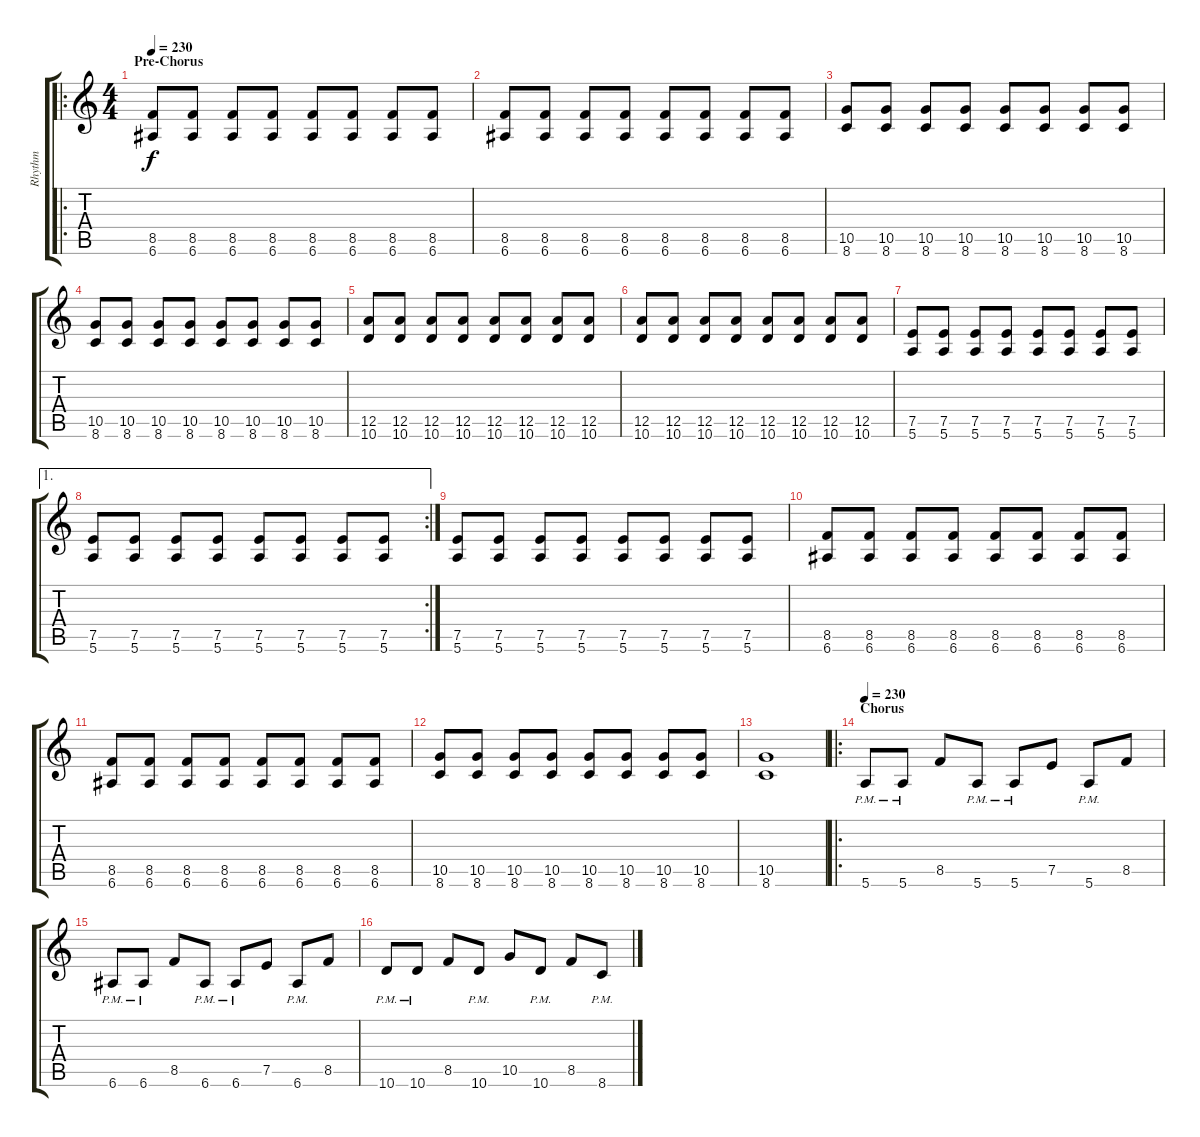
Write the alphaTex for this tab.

\track ("Rhythm" "Rhythm") {instrument overdrivenguitar}
\staff {score tabs}
\tuning (E4 B3 G3 D3 A2 E2) {hide}
\ro
\ts (4 4)
\section ("" "Pre-Chorus")
\tempo 230
\clef g2
\ks c
(8.5 6.6).8{dy f volume 14} (8.5 6.6).8 (8.5 6.6).8 (8.5 6.6).8 (8.5 6.6).8 (8.5 6.6).8 (8.5 6.6).8 (8.5 6.6).8 |
(8.5 6.6).8 (8.5 6.6).8 (8.5 6.6).8 (8.5 6.6).8 (8.5 6.6).8 (8.5 6.6).8 (8.5 6.6).8 (8.5 6.6).8 |
(10.5 8.6).8 (10.5 8.6).8 (10.5 8.6).8 (10.5 8.6).8 (10.5 8.6).8 (10.5 8.6).8 (10.5 8.6).8 (10.5 8.6).8 |
(10.5 8.6).8 (10.5 8.6).8 (10.5 8.6).8 (10.5 8.6).8 (10.5 8.6).8 (10.5 8.6).8 (10.5 8.6).8 (10.5 8.6).8 |
(12.5 10.6).8 (12.5 10.6).8 (12.5 10.6).8 (12.5 10.6).8 (12.5 10.6).8 (12.5 10.6).8 (12.5 10.6).8 (12.5 10.6).8 |
(12.5 10.6).8 (12.5 10.6).8 (12.5 10.6).8 (12.5 10.6).8 (12.5 10.6).8 (12.5 10.6).8 (12.5 10.6).8 (12.5 10.6).8 |
(7.5 5.6).8 (7.5 5.6).8 (7.5 5.6).8 (7.5 5.6).8 (7.5 5.6).8 (7.5 5.6).8 (7.5 5.6).8 (7.5 5.6).8 |
\ae 1
\rc 2
(7.5 5.6).8 (7.5 5.6).8 (7.5 5.6).8 (7.5 5.6).8 (7.5 5.6).8 (7.5 5.6).8 (7.5 5.6).8 (7.5 5.6).8 |
(7.5 5.6).8 (7.5 5.6).8 (7.5 5.6).8 (7.5 5.6).8 (7.5 5.6).8 (7.5 5.6).8 (7.5 5.6).8 (7.5 5.6).8 |
(8.5 6.6).8 (8.5 6.6).8 (8.5 6.6).8 (8.5 6.6).8 (8.5 6.6).8 (8.5 6.6).8 (8.5 6.6).8 (8.5 6.6).8 |
(8.5 6.6).8 (8.5 6.6).8 (8.5 6.6).8 (8.5 6.6).8 (8.5 6.6).8 (8.5 6.6).8 (8.5 6.6).8 (8.5 6.6).8 |
(10.5 8.6).8 (10.5 8.6).8 (10.5 8.6).8 (10.5 8.6).8 (10.5 8.6).8 (10.5 8.6).8 (10.5 8.6).8 (10.5 8.6).8 |
(10.5 8.6).1 |
\ro
\section ("" "Chorus")
\tempo 240
\tempo 230
5.6{pm}.8{volume 13} 5.6{pm}.8 8.5.8 5.6{pm}.8 5.6{pm}.8 7.5.8 5.6{pm}.8 8.5.8 |
6.6{pm}.8 6.6{pm}.8 8.5.8 6.6{pm}.8 6.6{pm}.8 7.5.8 6.6{pm}.8 8.5.8 |
10.6{pm}.8 10.6{pm}.8 8.5.8 10.6{pm}.8 10.5.8 10.6{pm}.8 8.5.8 8.6{pm}.8
